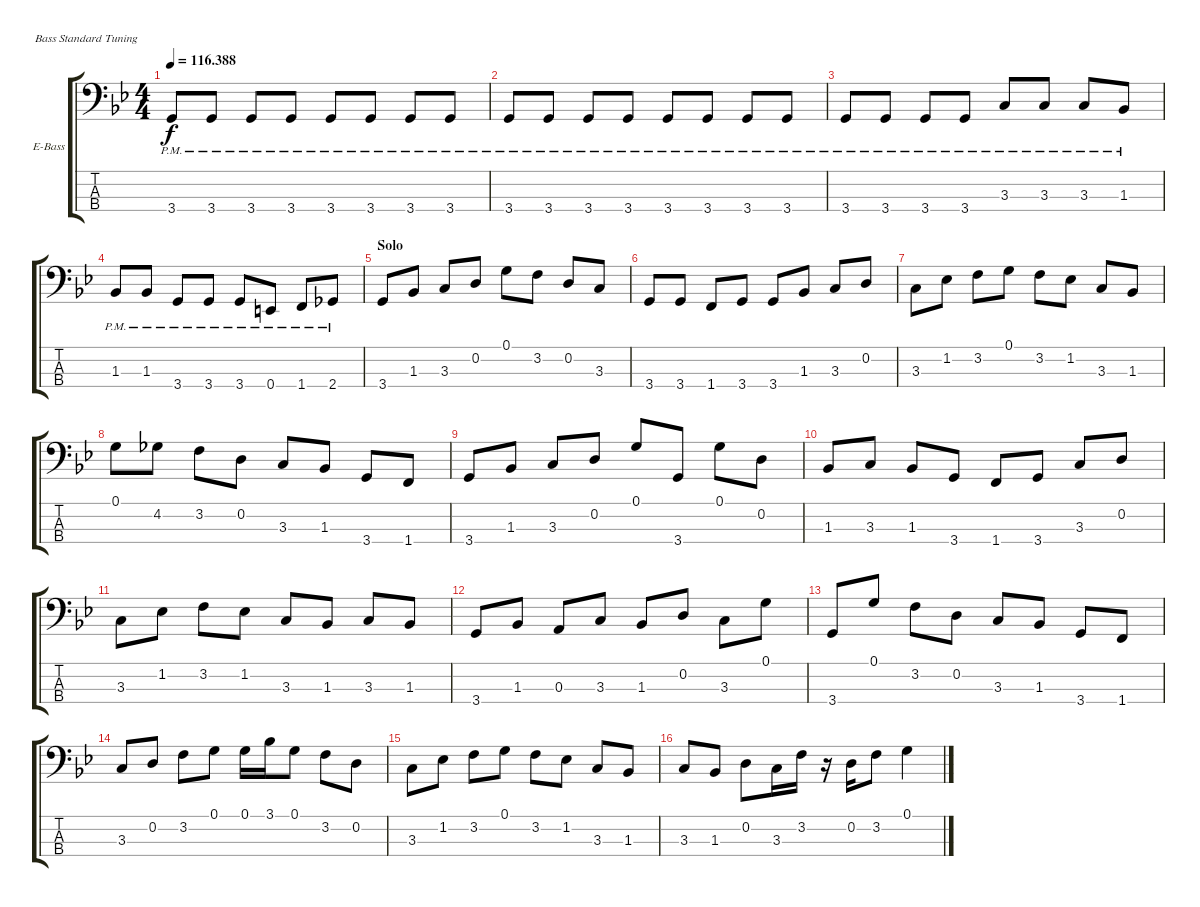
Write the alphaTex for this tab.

\bracketExtendMode groupsimilarinstruments
\firstSystemTrackNameOrientation horizontal
\otherSystemsTrackNameOrientation horizontal
\track ("Electric Bass" "E-Bass") {instrument electricbassfinger}
\staff {score tabs}
\tuning (G2 D2 A1 E1)
\ts (4 4)
\tempo
116.388
\accidentals auto
\clef f4
\ottava regular
\simile none
\ks gminor
3.4{pm}.8{dy f} 3.4{pm}.8 3.4{pm}.8 3.4{pm}.8 3.4{pm}.8 3.4{pm}.8 3.4{pm}.8 3.4{pm}.8 |
3.4{pm}.8 3.4{pm}.8 3.4{pm}.8 3.4{pm}.8 3.4{pm}.8 3.4{pm}.8 3.4{pm}.8 3.4{pm}.8 |
3.4{pm}.8 3.4{pm}.8 3.4{pm}.8 3.4{pm}.8 3.3{pm}.8 3.3{pm}.8 3.3{pm}.8 1.3{pm}.8 |
1.3{pm}.8 1.3{pm}.8 3.4{pm}.8 3.4{pm}.8 3.4{pm}.8 0.4{pm}.8 1.4{pm}.8 2.4{pm}.8 |
\section ("" "Solo")
3.4.8 1.3.8 3.3.8 0.2.8 0.1.8 3.2.8 0.2.8 3.3.8 |
3.4.8 3.4.8 1.4.8 3.4.8 3.4.8 1.3.8 3.3.8 0.2.8 |
3.3.8 1.2.8 3.2.8 0.1.8 3.2.8 1.2.8 3.3.8 1.3.8 |
0.1.8 4.2.8 3.2.8 0.2.8 3.3.8 1.3.8 3.4.8 1.4.8 |
3.4.8 1.3.8 3.3.8 0.2.8 0.1.8 3.4.8 0.1.8 0.2.8 |
1.3.8 3.3.8 1.3.8 3.4.8 1.4.8 3.4.8 3.3.8 0.2.8 |
3.3.8 1.2.8 3.2.8 1.2.8 3.3.8 1.3.8 3.3.8 1.3.8 |
3.4.8 1.3.8 0.3.8 3.3.8 1.3.8 0.2.8 3.3.8 0.1.8 |
3.4.8 0.1.8 3.2.8 0.2.8 3.3.8 1.3.8 3.4.8 1.4.8 |
3.3.8 0.2.8 3.2.8 0.1.8 0.1.16 3.1.16 0.1.8 3.2.8 0.2.8 |
3.3.8 1.2.8 3.2.8 0.1.8 3.2.8 1.2.8 3.3.8 1.3.8 |
3.3.8 1.3.8 0.2.8 3.3.16 3.2.16 r.16 0.2.16 3.2.8 0.1.4
